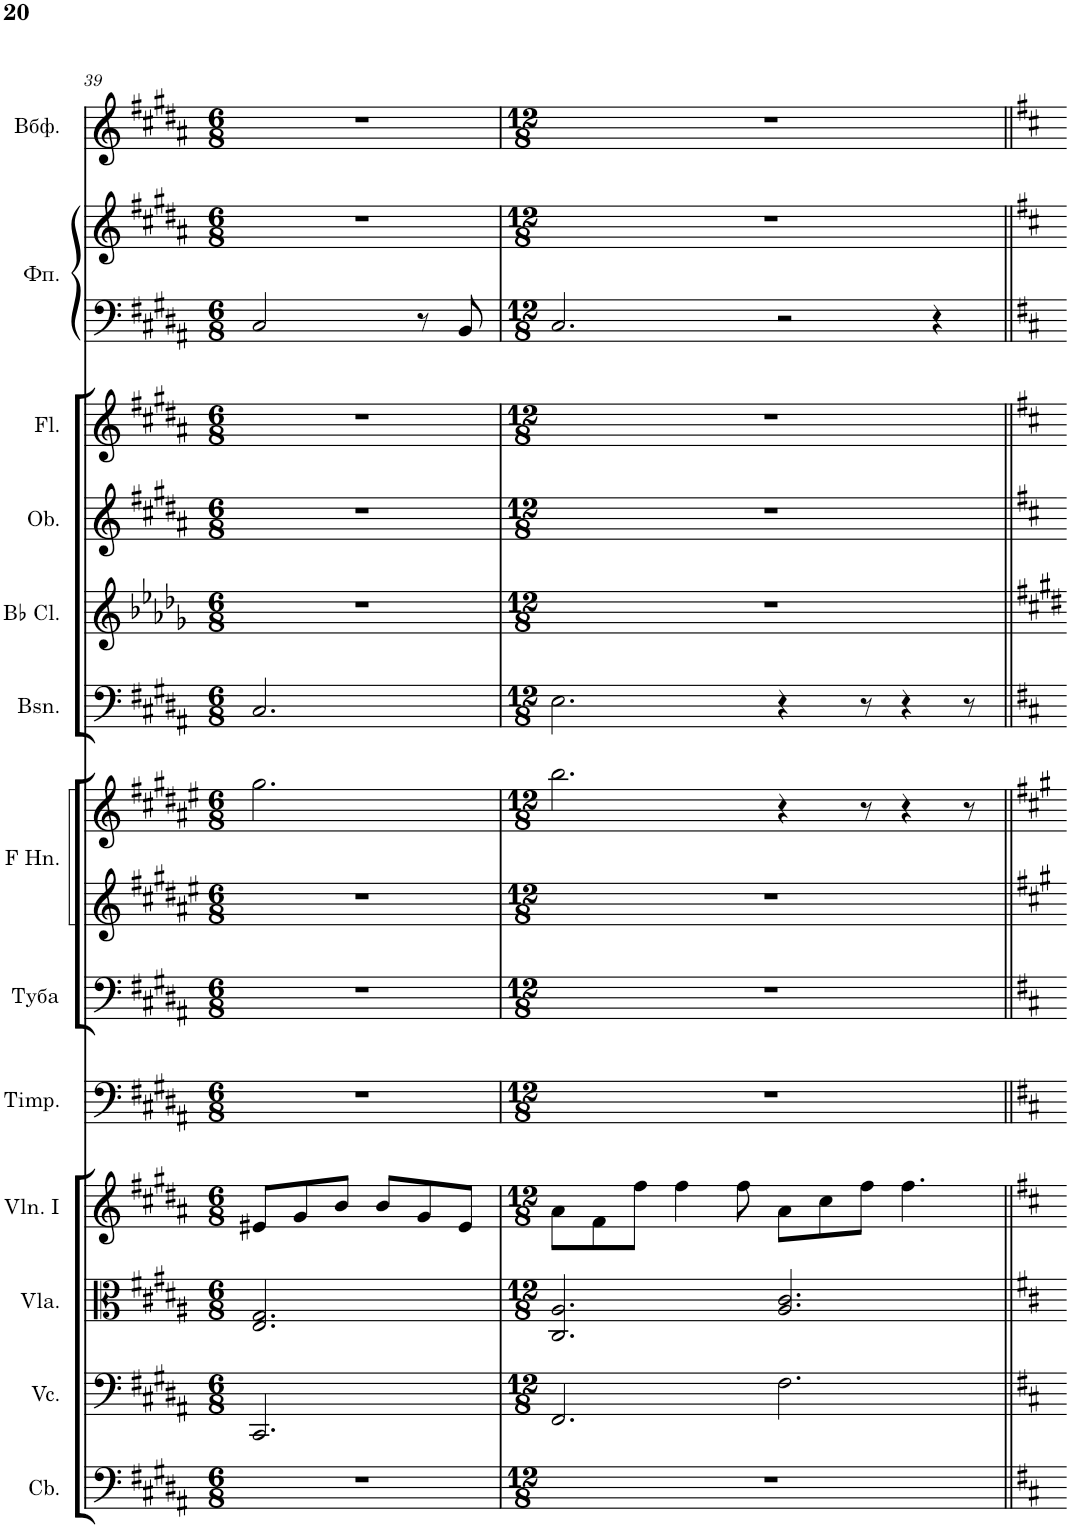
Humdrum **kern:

**kern	**kern	**kern	**kern	**kern	**kern	**kern	**kern	**kern	**kern	**kern	**kern	**kern	**kern	**kern
*part13	*part12	*part11	*part10	*part9	*part8	*part7	*part7	*part6	*part5	*part4	*part3	*part2	*part2	*part1
*staff15	*staff14	*staff13	*staff12	*staff11	*staff10	*staff9	*staff8	*staff7	*staff6	*staff5	*staff4	*staff3	*staff2	*staff1
*I"Contrabasses	*I"Violoncellos	*I"Violas	*I"Violins I	*I"Timpani	*I"Туба	*I"Horns in F	*	*I"Bassoons	*I"Clarinets in Bb	*I"Oboes	*I"Flutes	*I"Фортепиано	*	*I"Вибрафон
*I'Cb.	*I'Vc.	*I'Vla.	*I'Vln. I	*I'Timp.	*	*	*	*I'Bsn.	*	*I'Ob.	*I'Fl.	*	*	*
!!LO:PB:g=z
*clefF4	*clefF4	*clefC3	*clefG2	*clefF4	*clefF4	*clefG2	*clefG2	*clefF4	*clefG2	*clefG2	*clefG2	*clefF4	*clefG2	*clefG2
*Trd7c12	*	*	*	*	*	*Trd4c7	*Trd4c7	*	*Trd1c2	*	*	*	*	*
*k[f#c#g#d#a#]	*k[f#c#g#d#a#]	*k[f#c#g#d#a#]	*k[f#c#g#d#a#]	*k[f#c#g#d#a#]	*k[f#c#g#d#a#]	*k[f#c#g#d#a#e#]	*k[f#c#g#d#a#e#]	*k[f#c#g#d#a#]	*k[b-e-a-d-g-]	*k[f#c#g#d#a#]	*k[f#c#g#d#a#]	*k[f#c#g#d#a#]	*k[f#c#g#d#a#]	*k[f#c#g#d#a#]
*M6/8	*M6/8	*M6/8	*M6/8	*M6/8	*M6/8	*M6/8	*M6/8	*M6/8	*M6/8	*M6/8	*M6/8	*M6/8	*M6/8	*M6/8
=39	=39	=39	=39	=39	=39	=39	=39	=39	=39	=39	=39	=39	=39	=39
2.r	2.CC#/	2.E/ 2.G#/	8e#X/L	2.r	2.r	2.r	2.gg#\	2.C#/	2.r	2.r	2.r	2C#/	2.r	2.r
.	.	.	8g#/	.	.	.	.	.	.	.	.	.	.	.
.	.	.	8b/J	.	.	.	.	.	.	.	.	.	.	.
.	.	.	8b/L	.	.	.	.	.	.	.	.	.	.	.
.	.	.	8g#/	.	.	.	.	.	.	.	.	8r	.	.
.	.	.	8e#/J	.	.	.	.	.	.	.	.	8BB/	.	.
=40	=40	=40	=40	=40	=40	=40	=40	=40	=40	=40	=40	=40	=40	=40
*M12/8	*M12/8	*M12/8	*M12/8	*M12/8	*M12/8	*M12/8	*M12/8	*M12/8	*M12/8	*M12/8	*M12/8	*M12/8	*M12/8	*M12/8
1.r	2.FF#/	2.C#/ 2.A#/	8a#\L	1.r	1.r	1.r	2.bb\	2.E\	1.r	1.r	1.r	2.C#/	1.r	1.r
.	.	.	8f#\	.	.	.	.	.	.	.	.	.	.	.
.	.	.	8ff#\J	.	.	.	.	.	.	.	.	.	.	.
.	.	.	4ff#\	.	.	.	.	.	.	.	.	.	.	.
.	.	.	8ff#\	.	.	.	.	.	.	.	.	.	.	.
.	2.F#\	2.A#/ 2.c#/	8a#\L	.	.	.	4r	4r	.	.	.	2r	.	.
.	.	.	8cc#\	.	.	.	.	.	.	.	.	.	.	.
.	.	.	8ff#\J	.	.	.	8r	8r	.	.	.	.	.	.
.	.	.	4.ff#\	.	.	.	4r	4r	.	.	.	.	.	.
.	.	.	.	.	.	.	.	.	.	.	.	4r	.	.
.	.	.	.	.	.	.	8r	8r	.	.	.	.	.	.
=||	=||	=||	=||	=||	=||	=||	=||	=||	=||	=||	=||	=||	=||	=||
*-	*-	*-	*-	*-	*-	*-	*-	*-	*-	*-	*-	*-	*-	*-
